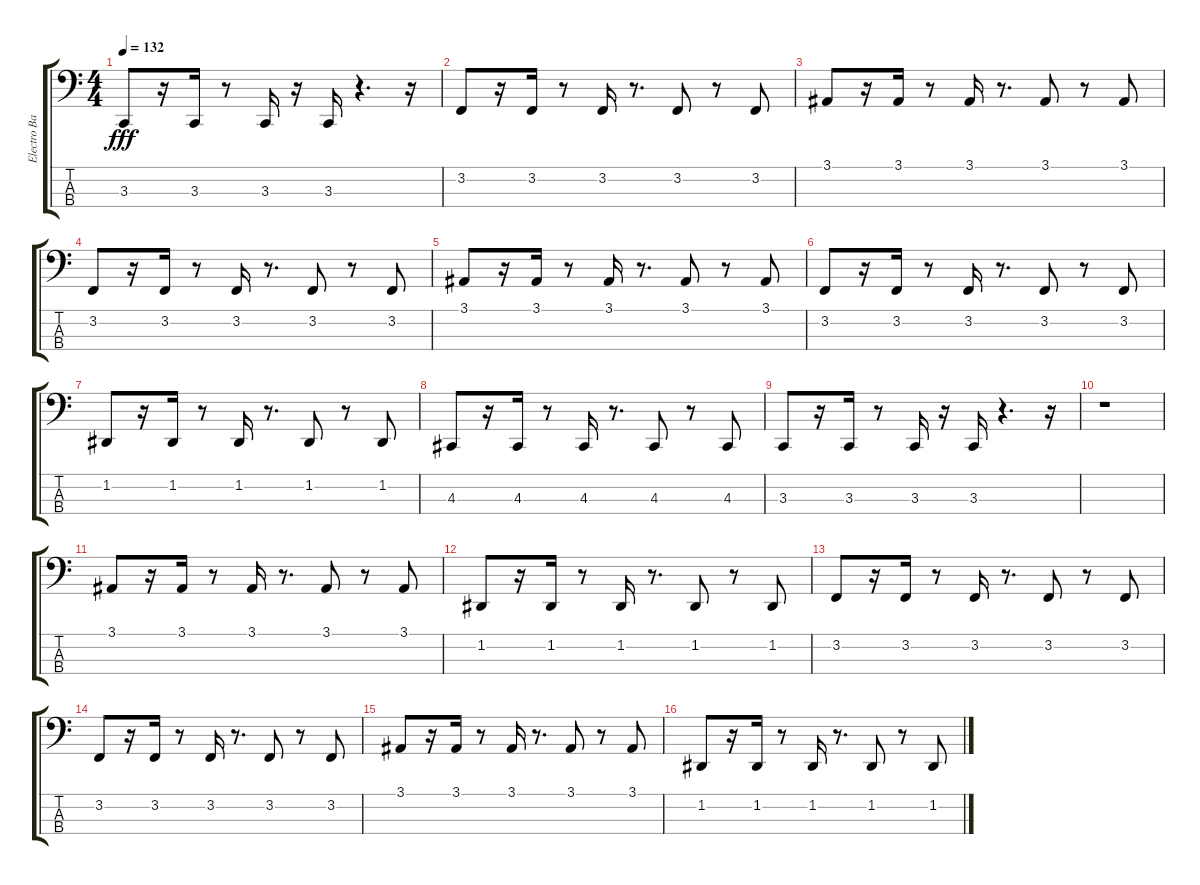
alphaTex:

\track ("Electro Bass" "Electro Ba") {instrument lead8bassandlead}
\staff {score tabs}
\tuning (G2 D2 A1 E1) {hide}
\ts (4 4)
\tempo 132
\clef f4
\ks c
3.3.8{dy fff} r.16 3.3.16 r.8 3.3.16 r.16 3.3.16 r.4{d} r.16 |
3.2.8 r.16 3.2.16 r.8 3.2.16 r.8{d} 3.2.8 r.8 3.2.8 |
3.1.8 r.16 3.1.16 r.8 3.1.16 r.8{d} 3.1.8 r.8 3.1.8 |
3.2.8 r.16 3.2.16 r.8 3.2.16 r.8{d} 3.2.8 r.8 3.2.8 |
3.1.8 r.16 3.1.16 r.8 3.1.16 r.8{d} 3.1.8 r.8 3.1.8 |
3.2.8 r.16 3.2.16 r.8 3.2.16 r.8{d} 3.2.8 r.8 3.2.8 |
1.2.8 r.16 1.2.16 r.8 1.2.16 r.8{d} 1.2.8 r.8 1.2.8 |
4.3.8 r.16 4.3.16 r.8 4.3.16 r.8{d} 4.3.8 r.8 4.3.8 |
3.3.8 r.16 3.3.16 r.8 3.3.16 r.16 3.3.16 r.4{d} r.16 |
r.1 |
3.1.8 r.16 3.1.16 r.8 3.1.16 r.8{d} 3.1.8 r.8 3.1.8 |
1.2.8 r.16 1.2.16 r.8 1.2.16 r.8{d} 1.2.8 r.8 1.2.8 |
3.2.8 r.16 3.2.16 r.8 3.2.16 r.8{d} 3.2.8 r.8 3.2.8 |
3.2.8 r.16 3.2.16 r.8 3.2.16 r.8{d} 3.2.8 r.8 3.2.8 |
3.1.8 r.16 3.1.16 r.8 3.1.16 r.8{d} 3.1.8 r.8 3.1.8 |
1.2.8 r.16 1.2.16 r.8 1.2.16 r.8{d} 1.2.8 r.8 1.2.8
